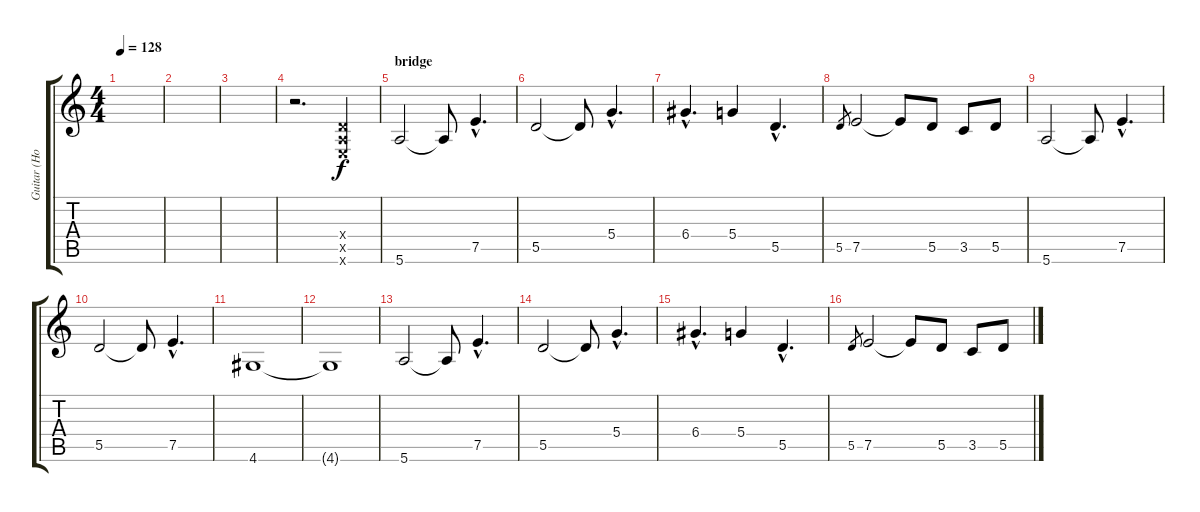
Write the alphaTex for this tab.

\track ("Guitar (Hodgson)" "Guitar (Ho") {instrument distortionguitar}
\staff {score tabs}
\tuning (E4 B3 G3 D3 A2 E2) {hide}
\ts (4 4)
\tempo 128
\clef g2
\ks c
|
|
|
r.2{d} (0.4{x} 0.5{x} 0.6{x}).4 |
\section ("" "bridge")
5.6.2 5.6{t}.8 7.5{hac}.4{d} |
5.5.2 5.5{t}.8 5.4{hac}.4{d} |
6.4{hac}.4{d} 5.4.4 5.5{hac}.4{d} |
5.5.8{gr} 7.5.2 7.5{t}.8 5.5.8 3.5.8 5.5.8 |
5.6.2 5.6{t}.8 7.5{hac}.4{d} |
5.5.2 5.5{t}.8 7.5{hac}.4{d} |
4.6.1 |
4.6{t}.1 |
5.6.2 5.6{t}.8 7.5{hac}.4{d} |
5.5.2 5.5{t}.8 5.4{hac}.4{d} |
6.4{hac}.4{d} 5.4.4 5.5{hac}.4{d} |
5.5.8{gr} 7.5.2 7.5{t}.8 5.5.8 3.5.8 5.5.8
